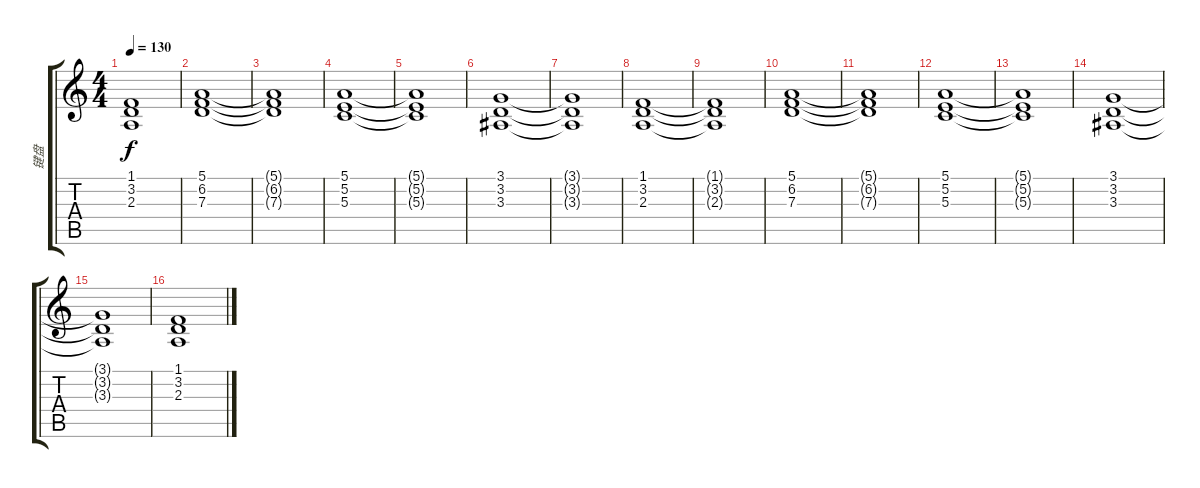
\track ("键盘" "键盘") {instrument stringensemble2}
\staff {score tabs}
\tuning (E4 B3 G3 D3 A2 E2) {hide}
\ts (4 4)
\tempo 130
\clef g2
\ks c
(1.1{t} 3.2{t} 2.3{t}).1{dy f} |
(5.1 6.2 7.3).1 |
(5.1{t} 6.2{t} 7.3{t}).1 |
(5.1 5.2 5.3).1 |
(5.1{t} 5.2{t} 5.3{t}).1 |
(3.1 3.2 3.3).1 |
(3.1{t} 3.2{t} 3.3{t}).1 |
(1.1 3.2 2.3).1 |
(1.1{t} 3.2{t} 2.3{t}).1 |
(5.1 6.2 7.3).1 |
(5.1{t} 6.2{t} 7.3{t}).1 |
(5.1 5.2 5.3).1 |
(5.1{t} 5.2{t} 5.3{t}).1 |
(3.1 3.2 3.3).1 |
(3.1{t} 3.2{t} 3.3{t}).1 |
(1.1 3.2 2.3).1
